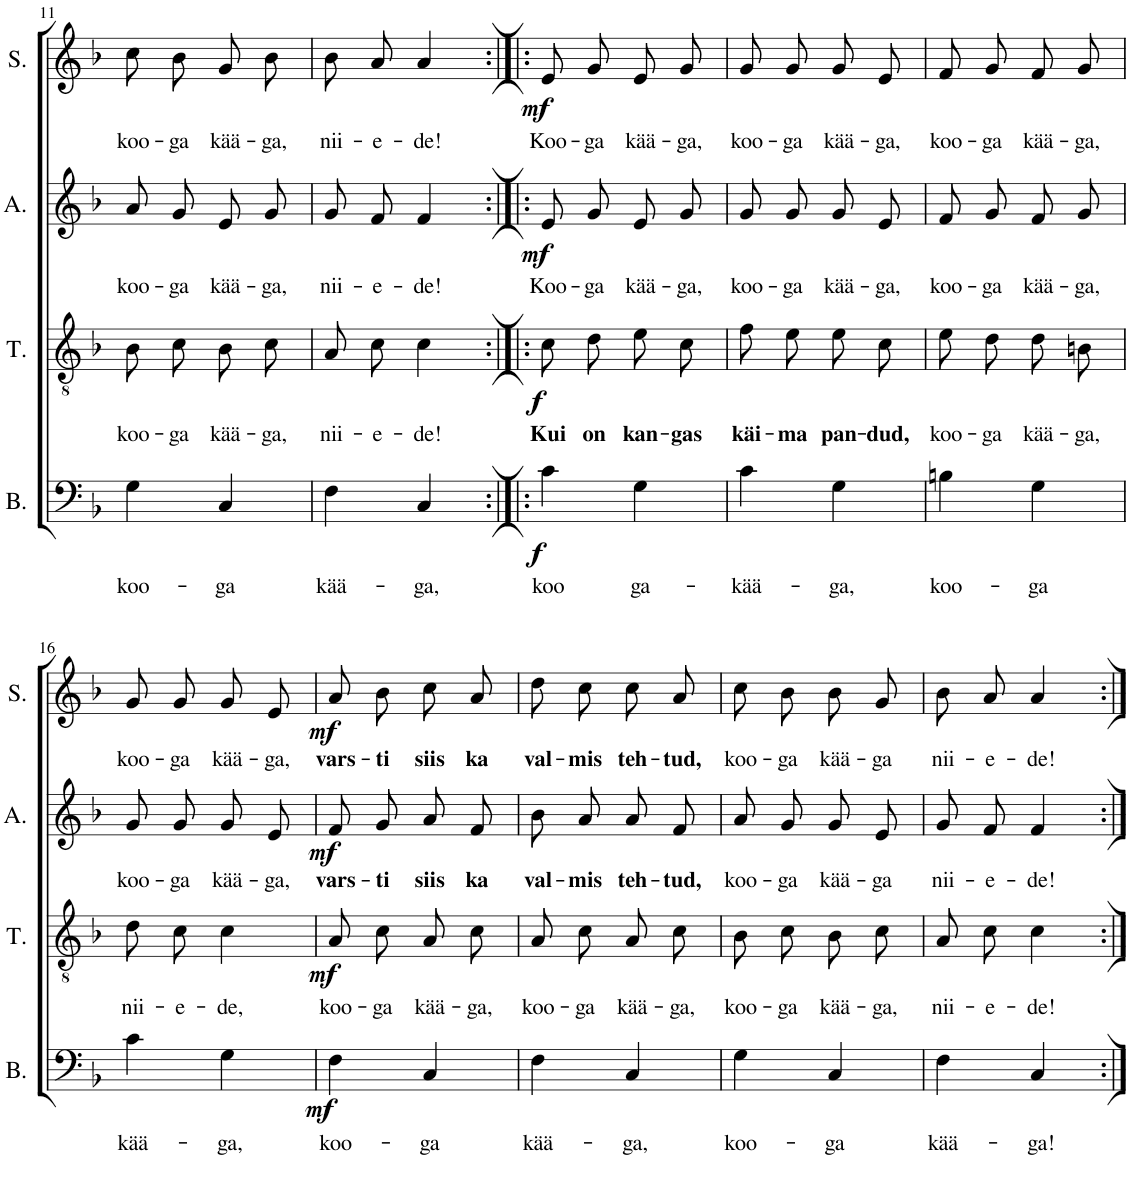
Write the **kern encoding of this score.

**kern	**text	**dynam	**kern	**text	**dynam	**kern	**text	**dynam	**kern	**text	**dynam
*part4	*part4	*part4	*part3	*part3	*part3	*part2	*part2	*part2	*part1	*part1	*part1
*staff4	*staff4	*staff4	*staff3	*staff3	*staff3	*staff2	*staff2	*staff2	*staff1	*staff1	*staff1
*I"Bass	*	*	*I"Tenor	*	*	*I"Alto	*	*	*I"Soprano	*	*
*I'B.	*	*	*I'T.	*	*	*I'A.	*	*	*I'S.	*	*
!!LO:PB:g=z
*clefF4	*	*	*clefGv2	*	*	*clefG2	*	*	*clefG2	*	*
*k[b-]	*	*	*k[b-]	*	*	*k[b-]	*	*	*k[b-]	*	*
*M2/4	*	*	*M2/4	*	*	*M2/4	*	*	*M2/4	*	*
=11	=11	=11	=11	=11	=11	=11	=11	=11	=11	=11	=11
!	!LO:LY:b	!	!	!LO:LY:b	!	!	!LO:LY:b	!	!	!LO:LY:b	!
4G\	koo-	.	8B-\L	koo-	.	8a/L	koo-	.	8cc\L	koo-	.
!	!	!	!	!LO:LY:b	!	!	!LO:LY:b	!	!	!LO:LY:b	!
.	.	.	8c\J	-ga	.	8g/J	-ga	.	8b-\J	-ga	.
!	!LO:LY:b	!	!	!LO:LY:b	!	!	!LO:LY:b	!	!	!LO:LY:b	!
4C/	-ga	.	8B-\L	kää-	.	8e/L	kää-	.	8g/L	kää-	.
!	!	!	!	!LO:LY:b	!	!	!LO:LY:b	!	!	!LO:LY:b	!
.	.	.	8c\J	-ga,	.	8g/J	-ga,	.	8b-/J	-ga,	.
=12	=12	=12	=12	=12	=12	=12	=12	=12	=12	=12	=12
!	!LO:LY:b	!	!	!LO:LY:b	!	!	!LO:LY:b	!	!	!LO:LY:b	!
4F\	kää-	.	8A\L	nii-	.	8g/L	nii-	.	8b-/L	nii-	.
!	!	!	!	!LO:LY:b	!	!	!LO:LY:b	!	!	!LO:LY:b	!
.	.	.	8c\J	-e-	.	8f/J	-e-	.	8a/J	-e-	.
!	!LO:LY:b	!	!	!LO:LY:b	!	!	!LO:LY:b	!	!	!LO:LY:b	!
4C/	-ga,	.	4c\	-de!	.	4f/	-de!	.	4a/	-de!	.
=13:|!|:	=13:|!|:	=13:|!|:	=13:|!|:	=13:|!|:	=13:|!|:	=13:|!|:	=13:|!|:	=13:|!|:	=13:|!|:	=13:|!|:	=13:|!|:
!	!LO:LY:b	!LO:DY:b	!	!LO:LY:b	!LO:DY:b	!	!LO:LY:b	!LO:DY:b	!	!LO:LY:b	!LO:DY:b
4c\	koo	f	8c\L	Kui	f	8e/L	Koo-	mf	8e/L	Koo-	mf
!	!	!	!	!LO:LY:b	!	!	!LO:LY:b	!	!	!LO:LY:b	!
.	.	.	8d\J	on	.	8g/J	-ga	.	8g/J	-ga	.
!	!LO:LY:b	!	!	!LO:LY:b	!	!	!LO:LY:b	!	!	!LO:LY:b	!
4G\	ga-	.	8e\L	kan-	.	8e/L	kää-	.	8e/L	kää-	.
!	!	!	!	!LO:LY:b	!	!	!LO:LY:b	!	!	!LO:LY:b	!
.	.	.	8c\J	-gas	.	8g/J	-ga,	.	8g/J	-ga,	.
=14	=14	=14	=14	=14	=14	=14	=14	=14	=14	=14	=14
!	!LO:LY:b	!	!	!LO:LY:b	!	!	!LO:LY:b	!	!	!LO:LY:b	!
4c\	-kää-	.	8f\L	käi-	.	8g/L	koo-	.	8g/L	koo-	.
!	!	!	!	!LO:LY:b	!	!	!LO:LY:b	!	!	!LO:LY:b	!
.	.	.	8e\J	-ma	.	8g/J	-ga	.	8g/J	-ga	.
!	!LO:LY:b	!	!	!LO:LY:b	!	!	!LO:LY:b	!	!	!LO:LY:b	!
4G\	-ga,	.	8e\L	pan-	.	8g/L	kää-	.	8g/L	kää-	.
!	!	!	!	!LO:LY:b	!	!	!LO:LY:b	!	!	!LO:LY:b	!
.	.	.	8c\J	-dud,	.	8e/J	-ga,	.	8e/J	-ga,	.
=15	=15	=15	=15	=15	=15	=15	=15	=15	=15	=15	=15
!	!LO:LY:b	!	!	!LO:LY:b	!	!	!LO:LY:b	!	!	!LO:LY:b	!
4Bn\	koo-	.	8e\L	koo-	.	8f/L	koo-	.	8f/L	koo-	.
!	!	!	!	!LO:LY:b	!	!	!LO:LY:b	!	!	!LO:LY:b	!
.	.	.	8d\J	-ga	.	8g/J	-ga	.	8g/J	-ga	.
!	!LO:LY:b	!	!	!LO:LY:b	!	!	!LO:LY:b	!	!	!LO:LY:b	!
4G\	-ga	.	8d\L	kää-	.	8f/L	kää-	.	8f/L	kää-	.
!	!	!	!	!LO:LY:b	!	!	!LO:LY:b	!	!	!LO:LY:b	!
.	.	.	8Bn\J	-ga,	.	8g/J	-ga,	.	8g/J	-ga,	.
!!LO:LB:g=z
=16	=16	=16	=16	=16	=16	=16	=16	=16	=16	=16	=16
!	!LO:LY:b	!	!	!LO:LY:b	!	!	!LO:LY:b	!	!	!LO:LY:b	!
4c\	kää-	.	8d\L	nii-	.	8g/L	koo-	.	8g/L	koo-	.
!	!	!	!	!LO:LY:b	!	!	!LO:LY:b	!	!	!LO:LY:b	!
.	.	.	8c\J	-e-	.	8g/J	-ga	.	8g/J	-ga	.
!	!LO:LY:b	!	!	!LO:LY:b	!	!	!LO:LY:b	!	!	!LO:LY:b	!
4G\	-ga,	.	4c\	-de,	.	8g/L	kää-	.	8g/L	kää-	.
!	!	!	!	!	!	!	!LO:LY:b	!	!	!LO:LY:b	!
.	.	.	.	.	.	8e/J	-ga,	.	8e/J	-ga,	.
=17	=17	=17	=17	=17	=17	=17	=17	=17	=17	=17	=17
!	!LO:LY:b	!LO:DY:b	!	!LO:LY:b	!LO:DY:b	!	!LO:LY:b	!LO:DY:b	!	!LO:LY:b	!LO:DY:b
4F\	koo-	mf	8A\L	koo-	mf	8f/L	vars-	mf	8a/L	vars-	mf
!	!	!	!	!LO:LY:b	!	!	!LO:LY:b	!	!	!LO:LY:b	!
.	.	.	8c\J	-ga	.	8g/J	-ti	.	8b-/J	-ti	.
!	!LO:LY:b	!	!	!LO:LY:b	!	!	!LO:LY:b	!	!	!LO:LY:b	!
4C/	-ga	.	8A\L	kää-	.	8a/L	siis	.	8cc\L	siis	.
!	!	!	!	!LO:LY:b	!	!	!LO:LY:b	!	!	!LO:LY:b	!
.	.	.	8c\J	-ga,	.	8f/J	ka	.	8a\J	ka	.
=18	=18	=18	=18	=18	=18	=18	=18	=18	=18	=18	=18
!	!LO:LY:b	!	!	!LO:LY:b	!	!	!LO:LY:b	!	!	!LO:LY:b	!
4F\	kää-	.	8A\L	koo-	.	8b-/L	val-	.	8dd\L	val-	.
!	!	!	!	!LO:LY:b	!	!	!LO:LY:b	!	!	!LO:LY:b	!
.	.	.	8c\J	-ga	.	8a/J	-mis	.	8cc\J	-mis	.
!	!LO:LY:b	!	!	!LO:LY:b	!	!	!LO:LY:b	!	!	!LO:LY:b	!
4C/	-ga,	.	8A\L	kää-	.	8a/L	teh-	.	8cc\L	teh-	.
!	!	!	!	!LO:LY:b	!	!	!LO:LY:b	!	!	!LO:LY:b	!
.	.	.	8c\J	-ga,	.	8f/J	-tud,	.	8a\J	-tud,	.
=19	=19	=19	=19	=19	=19	=19	=19	=19	=19	=19	=19
!	!LO:LY:b	!	!	!LO:LY:b	!	!	!LO:LY:b	!	!	!LO:LY:b	!
4G\	koo-	.	8B-\L	koo-	.	8a/L	koo-	.	8cc\L	koo-	.
!	!	!	!	!LO:LY:b	!	!	!LO:LY:b	!	!	!LO:LY:b	!
.	.	.	8c\J	-ga	.	8g/J	-ga	.	8b-\J	-ga	.
!	!LO:LY:b	!	!	!LO:LY:b	!	!	!LO:LY:b	!	!	!LO:LY:b	!
4C/	-ga	.	8B-\L	kää-	.	8g/L	kää-	.	8b-/L	kää-	.
!	!	!	!	!LO:LY:b	!	!	!LO:LY:b	!	!	!LO:LY:b	!
.	.	.	8c\J	-ga,	.	8e/J	-ga	.	8g/J	-ga	.
=20	=20	=20	=20	=20	=20	=20	=20	=20	=20	=20	=20
!	!LO:LY:b	!	!	!LO:LY:b	!	!	!LO:LY:b	!	!	!LO:LY:b	!
4F\	kää-	.	8A\L	nii-	.	8g/L	nii-	.	8b-/L	nii-	.
!	!	!	!	!LO:LY:b	!	!	!LO:LY:b	!	!	!LO:LY:b	!
.	.	.	8c\J	-e-	.	8f/J	-e-	.	8a/J	-e-	.
!	!LO:LY:b	!	!	!LO:LY:b	!	!	!LO:LY:b	!	!	!LO:LY:b	!
4C/	-ga!	.	4c\	-de!	.	4f/	-de!	.	4a/	-de!	.
=:|!	=:|!	=:|!	=:|!	=:|!	=:|!	=:|!	=:|!	=:|!	=:|!	=:|!	=:|!
*-	*-	*-	*-	*-	*-	*-	*-	*-	*-	*-	*-
